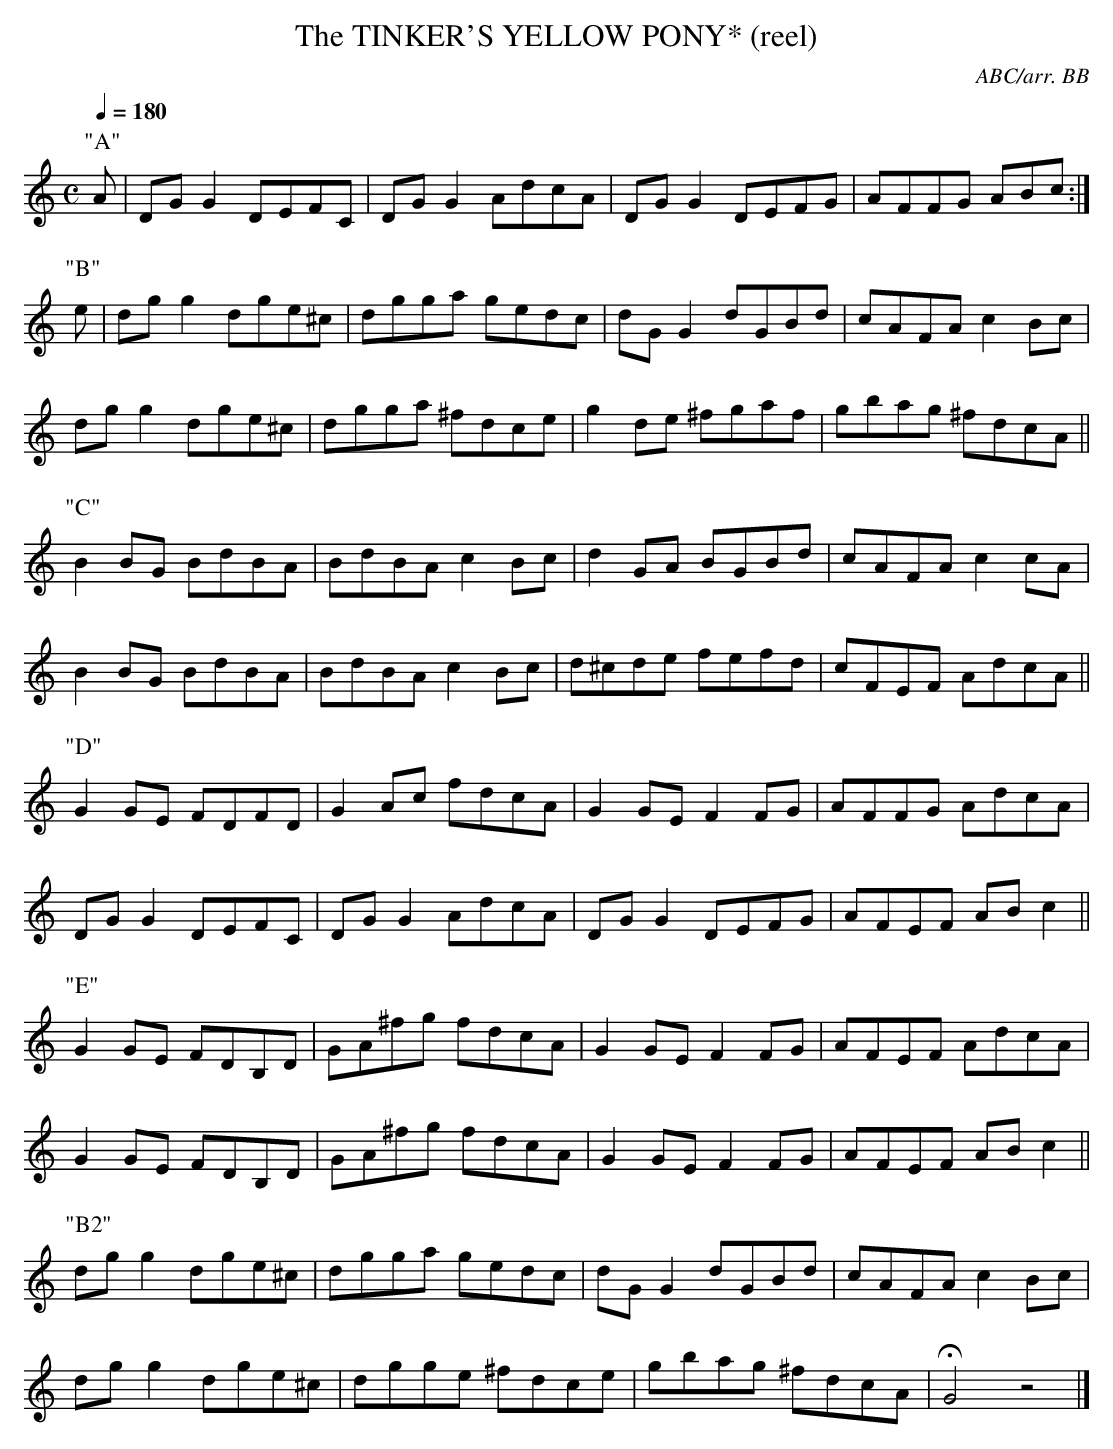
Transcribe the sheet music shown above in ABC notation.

X:1
T:TINKER'S YELLOW PONY* (reel), The
C:ABC/arr. BB
A-B-C-D-E-B.
Q:1/4=180
L:1/8
M:C
K:Gmix
P:"A"
A|DGG2 DEFC|DGG2 AdcA|DGG2 DEFG|AFFG ABc:|
P:"B"
e|dgg2 dge^c|dgga gedc|dGG2 dGBd|cAFA c2Bc|
dgg2 dge^c|dgga ^fdce|g2de ^fgaf|gbag ^fdcA||
P:"C"
B2BG BdBA|BdBA c2Bc|d2GA BGBd|cAFA c2cA|
B2BG BdBA|BdBA c2Bc|d^cde fefd|cFEF AdcA||
P:"D"
G2GE FDFD|G2 Ac fdcA|G2GE F2FG|AFFG AdcA|
DGG2 DEFC|DGG2 AdcA|DGG2 DEFG|AFEF ABc2||
P:"E"
G2GE FDB,D|GA^fg fdcA|G2GE F2FG|AFEF AdcA|
G2GE FDB,D|GA^fg fdcA|G2GE F2FG|AFEF ABc2||
P:"B2"
dgg2 dge^c|dgga gedc|dGG2 dGBd|cAFA c2Bc|
dgg2 dge^c|dgge ^fdce|gbag ^fdcA|HG4z4|]
